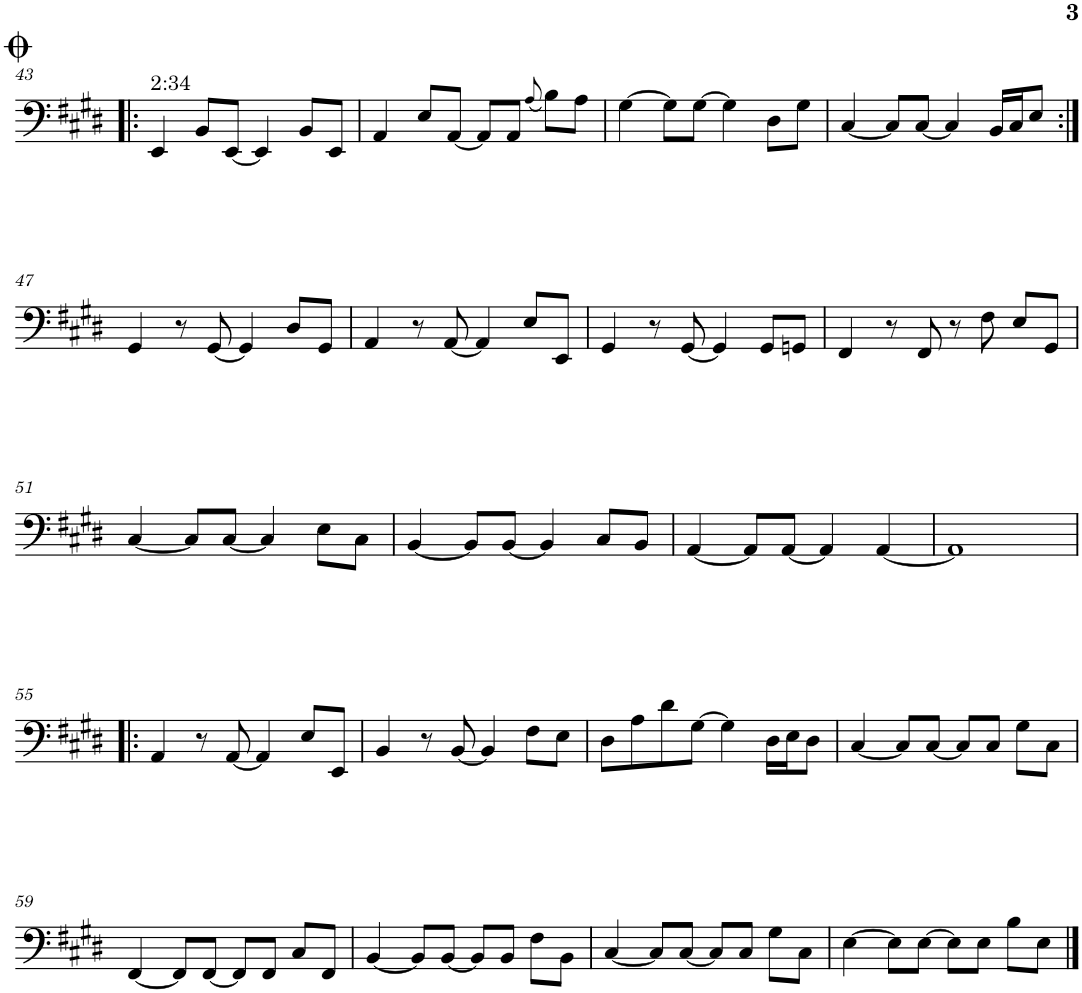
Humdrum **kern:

**kern
*part1
*staff1
*I"Acoustic Bass
*I'Bass
!!LO:PB:g=z
*clefF4
*Trd7c12
*k[f#c#g#d#]
*M4/4
=43!|:
!LO:TX:a:t=2&colon;34
4EE/
8BB/L
[8EE/J
4EE/]
8BB/L
8EE/J
=44
4AA/
8E/L
[8AA/J
8AA/L]
8AA/J
(8qA/
8B\L)
8A\J
=45
[4G#\
8G#\L]
[8G#\J
4G#\]
8D#\L
8G#\J
=46
[4C#/
8C#/L]
[8C#/J
4C#/]
16BB/LL
16C#/J
8E/J
!!LO:LB:g=z
=47:|!
4GG#/
8r
[8GG#/
4GG#/]
8D#/L
8GG#/J
=48
4AA/
8r
[8AA/
4AA/]
8E/L
8EE/J
=49
4GG#/
8r
[8GG#/
4GG#/]
8GG#/L
8GGn/J
=50
4FF#/
8r
8FF#/
8r
8F#\
8E/L
8GG#/J
!!LO:LB:g=z
=51
[4C#/
8C#/L]
[8C#/J
4C#/]
8E\L
8C#\J
=52
[4BB/
8BB/L]
[8BB/J
4BB/]
8C#/L
8BB/J
=53
[4AA/
8AA/L]
[8AA/J
4AA/]
[4AA/
=54
1AA]
!!LO:LB:g=z
=55!|:
4AA/
8r
[8AA/
4AA/]
8E/L
8EE/J
=56
4BB/
8r
[8BB/
4BB/]
8F#\L
8E\J
=57
8D#\L
8A\
8d#\
[8G#\J
4G#\]
16D#\LL
16E\J
8D#\J
=58
[4C#/
8C#/L]
[8C#/J
8C#/L]
8C#/J
8G#\L
8C#\J
!!LO:LB:g=z
=59
[4FF#/
8FF#/L]
[8FF#/J
8FF#/L]
8FF#/J
8C#/L
8FF#/J
=60
[4BB/
8BB/L]
[8BB/J
8BB/L]
8BB/J
8F#\L
8BB\J
=61
[4C#/
8C#/L]
[8C#/J
8C#/L]
8C#/J
8G#\L
8C#\J
=62
[4E\
8E\L]
[8E\J
8E\L]
8E\J
8B\L
8E\J
==
*-
